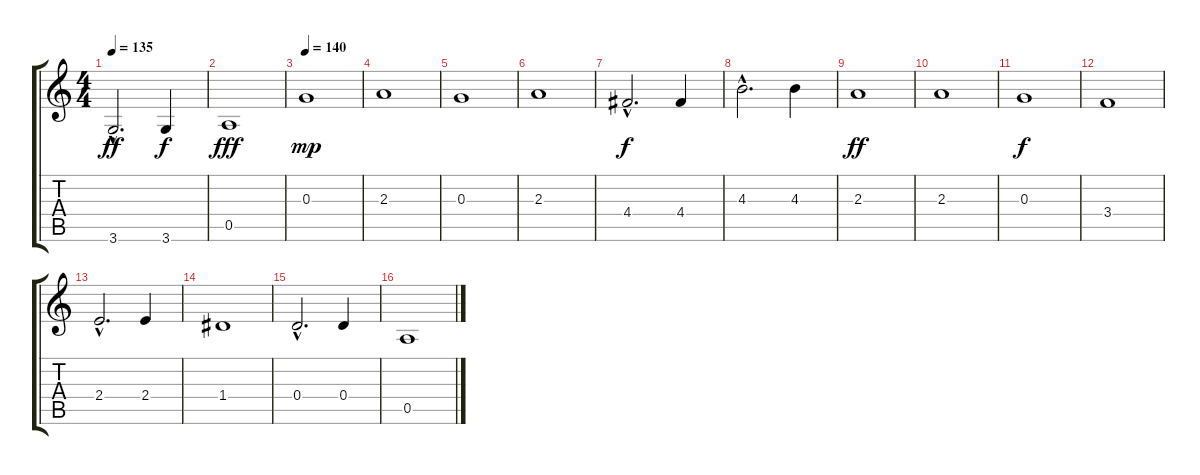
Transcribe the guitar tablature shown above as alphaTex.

\track "" {instrument acousticguitarnylon}
\staff {score tabs}
\tuning (E4 B3 G3 D3 A2 E2) {hide}
\ts (4 4)
\tempo 135
\clef g2
\ks c
3.6{hac}.2{d dy ff} 3.6.4{dy f} |
0.5.1{dy fff} |
\tempo 140
0.3.1{dy mp} |
2.3.1 |
0.3.1 |
2.3.1 |
4.4{hac}.2{d dy f} 4.4.4 |
4.3{hac}.2{d} 4.3.4 |
2.3.1{dy ff} |
2.3.1 |
0.3.1{dy f} |
3.4.1 |
2.4{hac}.2{d} 2.4.4 |
1.4.1 |
0.4{hac}.2{d} 0.4.4 |
0.5.1
